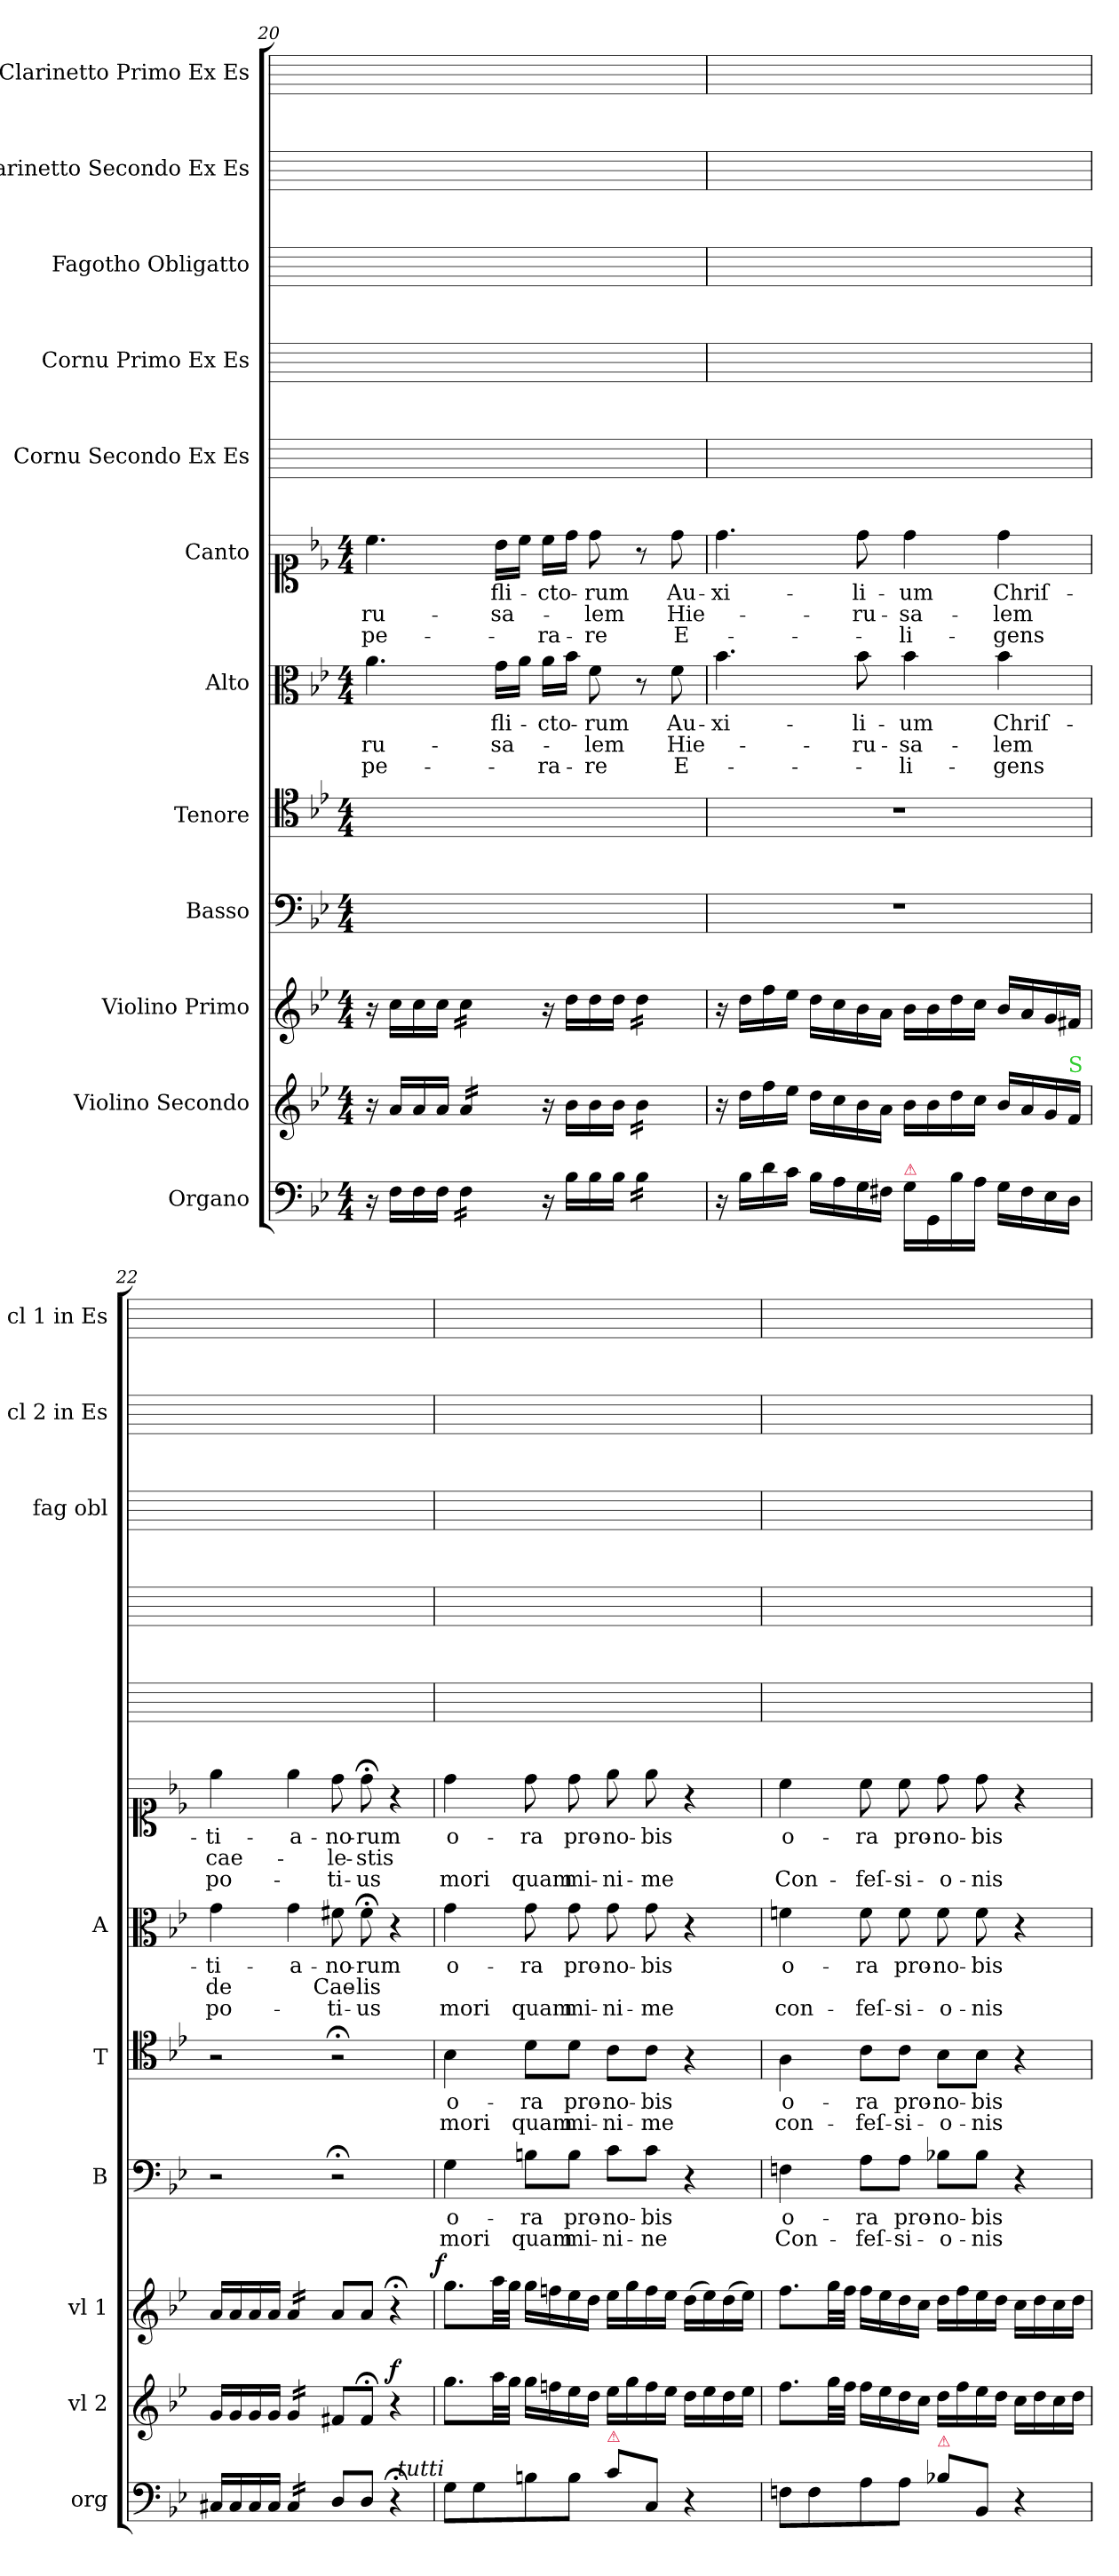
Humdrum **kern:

**kern	**kern	**dynam	**kern	**dynam	**kern	**text	**text	**kern	**text	**text	**kern	**text	**text	**text	**kern	**text	**text	**text	**kern	**kern	**kern	**kern	**kern
*part12	*part11	*part11	*part10	*part10	*part9	*part9	*part9	*part8	*part8	*part8	*part7	*part7	*part7	*part7	*part6	*part6	*part6	*part6	*part5	*part4	*part3	*part2	*part1
*staff12	*staff11	*staff11	*staff10	*staff10	*staff9	*staff9	*staff9	*staff8	*staff8	*staff8	*staff7	*staff7	*staff7	*staff7	*staff6	*staff6	*staff6	*staff6	*staff5	*staff4	*staff3	*staff2	*staff1
*I"Organo	*I"Violino Secondo	*	*I"Violino Primo	*	*I"Basso	*	*	*I"Tenore	*	*	*I"Alto	*	*	*	*I"Canto	*	*	*	*I"Cornu Secondo Ex Es	*I"Cornu Primo Ex Es	*I"Fagotho Obligatto	*I"Clarinetto Secondo Ex Es	*I"Clarinetto Primo Ex Es
*I'org	*I'vl 2	*	*I'vl 1	*	*I'B	*	*	*I'T	*	*	*I'A	*	*	*	*	*	*	*	*	*	*I'fag obl	*I'cl 2 in Es	*I'cl 1 in Es
*clefF4	*clefG2	*	*clefG2	*	*clefF4	*	*	*clefC4	*	*	*clefC3	*	*	*	*clefC1	*	*	*	*	*	*	*	*
*k[b-e-]	*k[b-e-]	*	*k[b-e-]	*	*k[b-e-]	*	*	*k[b-e-]	*	*	*k[b-e-]	*	*	*	*k[b-e-]	*	*	*	*	*	*	*	*
*g:	*g:	*	*g:	*	*g:	*	*	*g:	*	*	*g:	*	*	*	*g:	*	*	*	*	*	*	*	*
*M4/4	*M4/4	*	*M4/4	*	*M4/4	*	*	*M4/4	*	*	*M4/4	*	*	*	*M4/4	*	*	*	*	*	*	*	*
=20	=20	=20	=20	=20	=20	=20	=20	=20	=20	=20	=20	=20	=20	=20	=20	=20	=20	=20	=20	=20	=20	=20	=20
!	!	!	!	!	!	!	!	!	!	!	!	!	!	!LO:LY:color=red	!	!	!	!LO:LY:color=red	!	!	!	!	!
16r	16r	.	16r	.	1ryy	.	.	1ryy	.	.	4.a\	.	-ru-	-pe-	4.cc\	.	-ru-	-pe-	1ryy	1ryy	1ryy	1ryy	1ryy
16F\LL	16a/LL	.	16cc\LL	.	.	.	.	.	.	.	.	.	.	.	.	.	.	.	.	.	.	.	.
16F\	16a/	.	16cc\	.	.	.	.	.	.	.	.	.	.	.	.	.	.	.	.	.	.	.	.
16F\JJ	16a/JJ	.	16cc\JJ	.	.	.	.	.	.	.	.	.	.	.	.	.	.	.	.	.	.	.	.
*tremolo	*	*	*	*	*	*	*	*	*	*	*	*	*	*	*	*	*	*	*	*	*	*	*
*	*tremolo	*	*	*	*	*	*	*	*	*	*	*	*	*	*	*	*	*	*	*	*	*	*
*	*	*	*tremolo	*	*	*	*	*	*	*	*	*	*	*	*	*	*	*	*	*	*	*	*
16F\LL	16a/LL	.	16cc\LL	.	.	.	.	.	.	.	.	.	.	.	.	.	.	.	.	.	.	.	.
16F\	16a/	.	16cc\	.	.	.	.	.	.	.	.	.	.	.	.	.	.	.	.	.	.	.	.
16F\	16a/	.	16cc\	.	.	.	.	.	.	.	16g\LL	-fli-	-sa-	.	16b-\LL	-fli-	-sa-	.	.	.	.	.	.
16F\JJ	16a/JJ	.	16cc\JJ	.	.	.	.	.	.	.	16a\JJ	.	.	.	16cc\JJ	.	.	.	.	.	.	.	.
*	*	*	*Xtremolo	*	*	*	*	*	*	*	*	*	*	*	*	*	*	*	*	*	*	*	*
*	*Xtremolo	*	*	*	*	*	*	*	*	*	*	*	*	*	*	*	*	*	*	*	*	*	*
*Xtremolo	*	*	*	*	*	*	*	*	*	*	*	*	*	*	*	*	*	*	*	*	*	*	*
!	!	!	!	!	!	!	!	!	!	!	!	!	!	!LO:LY:color=red	!	!	!	!LO:LY:color=red	!	!	!	!	!
16r	16r	.	16r	.	.	.	.	.	.	.	16a\LL	-cto-	.	-ra-	16cc\LL	-cto-	.	-ra-	.	.	.	.	.
16B-\LL	16b-\LL	.	16dd\LL	.	.	.	.	.	.	.	16b-\JJ	.	.	.	16dd\JJ	.	.	.	.	.	.	.	.
!	!	!	!	!	!	!	!	!	!	!	!	!	!	!LO:LY:color=red	!	!	!	!LO:LY:color=red	!	!	!	!	!
16B-\	16b-\	.	16dd\	.	.	.	.	.	.	.	8f\	-rum	-lem	-re	8dd\	-rum	-lem	-re	.	.	.	.	.
16B-\JJ	16b-\JJ	.	16dd\JJ	.	.	.	.	.	.	.	.	.	.	.	.	.	.	.	.	.	.	.	.
*tremolo	*	*	*	*	*	*	*	*	*	*	*	*	*	*	*	*	*	*	*	*	*	*	*
*	*tremolo	*	*	*	*	*	*	*	*	*	*	*	*	*	*	*	*	*	*	*	*	*	*
*	*	*	*tremolo	*	*	*	*	*	*	*	*	*	*	*	*	*	*	*	*	*	*	*	*
16B-\LL	16b-\LL	.	16dd\LL	.	.	.	.	.	.	.	8r	.	.	.	8r	.	.	.	.	.	.	.	.
16B-\	16b-\	.	16dd\	.	.	.	.	.	.	.	.	.	.	.	.	.	.	.	.	.	.	.	.
!	!	!	!	!	!	!	!	!	!	!	!	!	!	!LO:LY:color=red	!	!	!	!LO:LY:color=red	!	!	!	!	!
16B-\	16b-\	.	16dd\	.	.	.	.	.	.	.	8f\	Au-	Hie-	E-	8dd\	Au-	Hie-	E-	.	.	.	.	.
16B-\JJ	16b-\JJ	.	16dd\JJ	.	.	.	.	.	.	.	.	.	.	.	.	.	.	.	.	.	.	.	.
*	*	*	*Xtremolo	*	*	*	*	*	*	*	*	*	*	*	*	*	*	*	*	*	*	*	*
*	*Xtremolo	*	*	*	*	*	*	*	*	*	*	*	*	*	*	*	*	*	*	*	*	*	*
*Xtremolo	*	*	*	*	*	*	*	*	*	*	*	*	*	*	*	*	*	*	*	*	*	*	*
=21	=21	=21	=21	=21	=21	=21	=21	=21	=21	=21	=21	=21	=21	=21	=21	=21	=21	=21	=21	=21	=21	=21	=21
16r	16r	.	16r	.	1r	.	.	1r	.	.	4.b-\	-xi-	.	.	4.dd\	-xi-	.	.	1ryy	1ryy	1ryy	1ryy	1ryy
16B-\LL	16dd\LL	.	16dd\LL	.	.	.	.	.	.	.	.	.	.	.	.	.	.	.	.	.	.	.	.
16d\	16ff\	.	16ff\	.	.	.	.	.	.	.	.	.	.	.	.	.	.	.	.	.	.	.	.
16c\JJ	16ee-\JJ	.	16ee-\JJ	.	.	.	.	.	.	.	.	.	.	.	.	.	.	.	.	.	.	.	.
16B-\LL	16dd\LL	.	16dd\LL	.	.	.	.	.	.	.	.	.	.	.	.	.	.	.	.	.	.	.	.
16A\	16cc\	.	16cc\	.	.	.	.	.	.	.	.	.	.	.	.	.	.	.	.	.	.	.	.
16G\	16b-\	.	16b-\	.	.	.	.	.	.	.	8b-\	-li-	-ru-	.	8dd\	-li-	-ru-	.	.	.	.	.	.
16F#X\JJ	16a\JJ	.	16a\JJ	.	.	.	.	.	.	.	.	.	.	.	.	.	.	.	.	.	.	.	.
!LO:TX:a:color=crimson:t=⚠	!	!	!	!	!	!	!	!	!	!	!	!	!	!	!	!	!	!	!	!	!	!	!
!	!	!	!	!	!	!	!	!	!	!	!	!	!	!LO:LY:color=red	!	!	!	!LO:LY:color=red	!	!	!	!	!
16G\LL	16b-\LL	.	16b-\LL	.	.	.	.	.	.	.	4b-\	-um	-sa-	-li-	4dd\	-um	-sa-	-li-	.	.	.	.	.
16GG/	16b-\	.	16b-\	.	.	.	.	.	.	.	.	.	.	.	.	.	.	.	.	.	.	.	.
16B-\	16dd\	.	16dd\	.	.	.	.	.	.	.	.	.	.	.	.	.	.	.	.	.	.	.	.
16A\JJ	16cc\JJ	.	16cc\JJ	.	.	.	.	.	.	.	.	.	.	.	.	.	.	.	.	.	.	.	.
!	!	!	!	!	!	!	!	!	!	!	!	!	!	!LO:LY:color=red	!	!	!	!LO:LY:color=red	!	!	!	!	!
16G\LL	16b-/LL	.	16b-/LL	.	.	.	.	.	.	.	4b-\	Chriſ-	-lem	-gens	4dd\	Chriſ-	-lem	-gens	.	.	.	.	.
16F#\	16a/	.	16a/	.	.	.	.	.	.	.	.	.	.	.	.	.	.	.	.	.	.	.	.
16E-\	16g/	.	16g/	.	.	.	.	.	.	.	.	.	.	.	.	.	.	.	.	.	.	.	.
!	!LO:TX:a:color=limegreen:t=S	!	!	!	!	!	!	!	!	!	!	!	!	!	!	!	!	!	!	!	!	!	!
16D\JJ	16f/JJ	.	16f#X/JJ	.	.	.	.	.	.	.	.	.	.	.	.	.	.	.	.	.	.	.	.
=22	=22	=22	=22	=22	=22	=22	=22	=22	=22	=22	=22	=22	=22	=22	=22	=22	=22	=22	=22	=22	=22	=22	=22
!	!	!	!	!	!	!	!	!	!	!	!	!	!	!LO:LY:color=red	!	!	!	!LO:LY:color=red	!	!	!	!	!
16C#X/LL	16g/LL	.	16a/LL	.	2r	.	.	2r	.	.	4g\	-ti-	de	po-	4ee-\	-ti-	cae-	po-	1ryy	1ryy	1ryy	1ryy	1ryy
16C#/	16g/	.	16a/	.	.	.	.	.	.	.	.	.	.	.	.	.	.	.	.	.	.	.	.
16C#/	16g/	.	16a/	.	.	.	.	.	.	.	.	.	.	.	.	.	.	.	.	.	.	.	.
16C#/JJ	16g/JJ	.	16a/JJ	.	.	.	.	.	.	.	.	.	.	.	.	.	.	.	.	.	.	.	.
*tremolo	*	*	*	*	*	*	*	*	*	*	*	*	*	*	*	*	*	*	*	*	*	*	*
*	*tremolo	*	*	*	*	*	*	*	*	*	*	*	*	*	*	*	*	*	*	*	*	*	*
*	*	*	*tremolo	*	*	*	*	*	*	*	*	*	*	*	*	*	*	*	*	*	*	*	*
16C#/LL	16g/LL	.	16a/LL	.	.	.	.	.	.	.	4g\	-a-	.	.	4ee-\	-a-	.	.	.	.	.	.	.
16C#/	16g/	.	16a/	.	.	.	.	.	.	.	.	.	.	.	.	.	.	.	.	.	.	.	.
16C#/	16g/	.	16a/	.	.	.	.	.	.	.	.	.	.	.	.	.	.	.	.	.	.	.	.
16C#/JJ	16g/JJ	.	16a/JJ	.	.	.	.	.	.	.	.	.	.	.	.	.	.	.	.	.	.	.	.
*	*	*	*Xtremolo	*	*	*	*	*	*	*	*	*	*	*	*	*	*	*	*	*	*	*	*
*	*Xtremolo	*	*	*	*	*	*	*	*	*	*	*	*	*	*	*	*	*	*	*	*	*	*
*Xtremolo	*	*	*	*	*	*	*	*	*	*	*	*	*	*	*	*	*	*	*	*	*	*	*
!	!	!	!	!	!	!	!	!	!	!	!	!	!	!LO:LY:color=red	!	!	!	!LO:LY:color=red	!	!	!	!	!
8D/L	8f#X/L	.	8a/L	.	2r;<	.	.	2r;<	.	.	8f#X\	-no-	Cae-	-ti-	8dd\	-no-	-le-	-ti-	.	.	.	.	.
!	!	!	!	!	!	!	!	!	!	!	!	!	!	!LO:LY:color=red	!	!	!	!LO:LY:color=red	!	!	!	!	!
8D/J	8f#;</J	.	8a/J	.	.	.	.	.	.	.	8f#;<\	-rum	-lis	-us	8dd;<\	-rum	-stis	-us	.	.	.	.	.
!	!	!LO:DY:a	!	!	!	!	!	!	!	!	!	!	!	!	!	!	!	!	!	!	!	!	!
4r;<	4r	f	4r;<	.	.	.	.	.	.	.	4r	.	.	.	4r	.	.	.	.	.	.	.	.
=23	=23	=23	=23	=23	=23	=23	=23	=23	=23	=23	=23	=23	=23	=23	=23	=23	=23	=23	=23	=23	=23	=23	=23
!LO:TX:a:i:rj:t=tutti	!	!	!	!	!	!	!	!	!	!	!	!	!	!	!	!	!	!	!	!	!	!	!
!	!	!	!	!LO:DY:a:rj	!	!	!LO:LY:color=red	!	!	!LO:LY:color=red	!	!	!	!LO:LY:color=red	!	!	!	!LO:LY:color=red	!	!	!	!	!
8G\L	8.gg\L	.	8.gg\L	f	4G\	o-	mori	4B-\	o-	mori	4g\	o-	.	mori	4dd\	o-	.	mori	1ryy	1ryy	1ryy	1ryy	1ryy
8G\	.	.	.	.	.	.	.	.	.	.	.	.	.	.	.	.	.	.	.	.	.	.	.
.	32aa\LL	.	32aa\LL	.	.	.	.	.	.	.	.	.	.	.	.	.	.	.	.	.	.	.	.
.	32gg\JJJ	.	32gg\JJJ	.	.	.	.	.	.	.	.	.	.	.	.	.	.	.	.	.	.	.	.
!	!	!	!	!	!	!	!LO:LY:color=red	!	!	!LO:LY:color=red	!	!	!	!LO:LY:color=red	!	!	!	!LO:LY:color=red	!	!	!	!	!
8Bn\	16gg\LL	.	16gg\LL	.	8Bn\L	-ra	quam	8d\L	-ra	quam	8g\	-ra	.	quam	8dd\	-ra	.	quam	.	.	.	.	.
.	16ffn\	.	16ffn\	.	.	.	.	.	.	.	.	.	.	.	.	.	.	.	.	.	.	.	.
!	!	!	!	!	!	!	!LO:LY:color=red	!	!	!LO:LY:color=red	!	!	!	!LO:LY:color=red	!	!	!	!LO:LY:color=red	!	!	!	!	!
8B\J	16ee-\	.	16ee-\	.	8B\J	pro-	mi-	8d\J	pro-	mi-	8g\	pro-	.	mi-	8dd\	pro-	.	mi-	.	.	.	.	.
.	16dd\JJ	.	16dd\JJ	.	.	.	.	.	.	.	.	.	.	.	.	.	.	.	.	.	.	.	.
!LO:TX:a:color=crimson:t=⚠	!	!	!	!	!	!	!	!	!	!	!	!	!	!	!	!	!	!	!	!	!	!	!
!	!	!	!	!	!	!	!LO:LY:color=red	!	!	!LO:LY:color=red	!	!	!	!LO:LY:color=red	!	!	!	!LO:LY:color=red	!	!	!	!	!
8c\L	16ee-\LL	.	16ee-\LL	.	8c\L	-no-	-ni-	8c\L	-no-	-ni-	8g\	-no-	.	-ni-	8ee-\	-no-	.	-ni-	.	.	.	.	.
.	16gg\	.	16gg\	.	.	.	.	.	.	.	.	.	.	.	.	.	.	.	.	.	.	.	.
!	!	!	!	!	!	!	!LO:LY:color=red	!	!	!LO:LY:color=red	!	!	!	!LO:LY:color=red	!	!	!	!LO:LY:color=red	!	!	!	!	!
8C/J	16ff\	.	16ff\	.	8c\J	-bis	-ne	8c\J	-bis	-me	8g\	-bis	.	-me	8ee-\	-bis	.	-me	.	.	.	.	.
.	16ee-\JJ	.	16ee-\JJ	.	.	.	.	.	.	.	.	.	.	.	.	.	.	.	.	.	.	.	.
4r	16dd\LL	.	(16dd\LL	.	4r	.	.	4r	.	.	4r	.	.	.	4r	.	.	.	.	.	.	.	.
.	16ee-\	.	16ee-\)	.	.	.	.	.	.	.	.	.	.	.	.	.	.	.	.	.	.	.	.
.	16dd\	.	(16dd\	.	.	.	.	.	.	.	.	.	.	.	.	.	.	.	.	.	.	.	.
.	16ee-\JJ	.	16ee-\JJ)	.	.	.	.	.	.	.	.	.	.	.	.	.	.	.	.	.	.	.	.
=24	=24	=24	=24	=24	=24	=24	=24	=24	=24	=24	=24	=24	=24	=24	=24	=24	=24	=24	=24	=24	=24	=24	=24
!	!	!	!	!	!	!	!LO:LY:color=red	!	!LO:LY:i	!LO:LY:color=red	!	!LO:LY:i	!	!LO:LY:color=red	!	!LO:LY:i	!	!LO:LY:color=red	!	!	!	!	!
8Fn\L	8.ff\L	.	8.ff\L	.	4Fn\	o-	Con-	4A\	o-	con-	4fn\	o-	.	con-	4cc\	o-	.	Con-	1ryy	1ryy	1ryy	1ryy	1ryy
8F\	.	.	.	.	.	.	.	.	.	.	.	.	.	.	.	.	.	.	.	.	.	.	.
.	32gg\LL	.	32gg\LL	.	.	.	.	.	.	.	.	.	.	.	.	.	.	.	.	.	.	.	.
.	32ff\JJJ	.	32ff\JJJ	.	.	.	.	.	.	.	.	.	.	.	.	.	.	.	.	.	.	.	.
!	!	!	!	!	!	!	!LO:LY:color=red	!	!LO:LY:i	!LO:LY:color=red	!	!LO:LY:i	!	!LO:LY:color=red	!	!LO:LY:i	!	!LO:LY:color=red	!	!	!	!	!
8A\	16ff\LL	.	16ff\LL	.	8A\L	-ra	-feſ-	8c\L	-ra	-feſ-	8f\	-ra	.	-feſ-	8cc\	-ra	.	-feſ-	.	.	.	.	.
.	16ee-\	.	16ee-\	.	.	.	.	.	.	.	.	.	.	.	.	.	.	.	.	.	.	.	.
!	!	!	!	!	!	!	!LO:LY:color=red	!	!LO:LY:i	!LO:LY:color=red	!	!LO:LY:i	!	!LO:LY:color=red	!	!LO:LY:i	!	!LO:LY:color=red	!	!	!	!	!
8A\J	16dd\	.	16dd\	.	8A\J	pro-	-si-	8c\J	pro-	-si-	8f\	pro-	.	-si-	8cc\	pro-	.	-si-	.	.	.	.	.
.	16cc\JJ	.	16cc\JJ	.	.	.	.	.	.	.	.	.	.	.	.	.	.	.	.	.	.	.	.
!LO:TX:a:color=crimson:t=⚠	!	!	!	!	!	!	!	!	!	!	!	!	!	!	!	!	!	!	!	!	!	!	!
!	!	!	!	!	!	!	!LO:LY:color=red	!	!LO:LY:i	!LO:LY:color=red	!	!LO:LY:i	!	!LO:LY:color=red	!	!LO:LY:i	!	!LO:LY:color=red	!	!	!	!	!
8B-X\L	16dd\LL	.	16dd\LL	.	8B-X\L	-no-	-o-	8B-\L	-no-	-o-	8f\	-no-	.	-o-	8dd\	-no-	.	-o-	.	.	.	.	.
.	16ff\	.	16ff\	.	.	.	.	.	.	.	.	.	.	.	.	.	.	.	.	.	.	.	.
!	!	!	!	!	!	!	!LO:LY:color=red	!	!LO:LY:i	!LO:LY:color=red	!	!LO:LY:i	!	!LO:LY:color=red	!	!LO:LY:i	!	!LO:LY:color=red	!	!	!	!	!
8BB-/J	16ee-\	.	16ee-\	.	8B-\J	-bis	-nis	8B-\J	-bis	-nis	8f\	-bis	.	-nis	8dd\	-bis	.	-nis	.	.	.	.	.
.	16dd\JJ	.	16dd\JJ	.	.	.	.	.	.	.	.	.	.	.	.	.	.	.	.	.	.	.	.
4r	16cc\LL	.	16cc\LL	.	4r	.	.	4r	.	.	4r	.	.	.	4r	.	.	.	.	.	.	.	.
.	16dd\	.	16dd\	.	.	.	.	.	.	.	.	.	.	.	.	.	.	.	.	.	.	.	.
.	16cc\	.	16cc\	.	.	.	.	.	.	.	.	.	.	.	.	.	.	.	.	.	.	.	.
.	16dd\JJ	.	16dd\JJ	.	.	.	.	.	.	.	.	.	.	.	.	.	.	.	.	.	.	.	.
=	=	=	=	=	=	=	=	=	=	=	=	=	=	=	=	=	=	=	=	=	=	=	=
*-	*-	*-	*-	*-	*-	*-	*-	*-	*-	*-	*-	*-	*-	*-	*-	*-	*-	*-	*-	*-	*-	*-	*-
